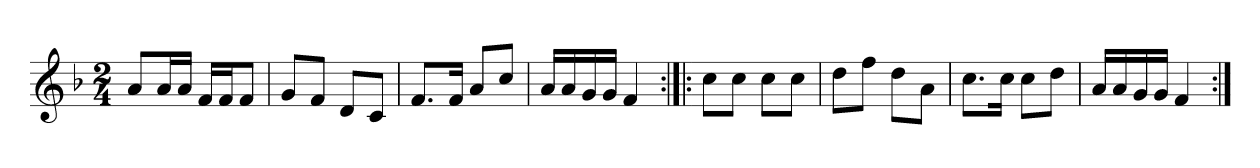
**kern
*part1
*staff1
*clefG2
*k[b-]
*M2/4
=1
8a/L
16a/L
16a/JJ
16f/LL
16f/J
8f/J
=2
8g/L
8f/J
8d/L
8c/J
=3
8.f/L
16f/Jk
8a/L
8cc/J
=4
16a/LL
16a/
16g/
16g/JJ
4f/
=5:|!|:
8cc\L
8cc\J
8cc\L
8cc\J
=6
8dd\L
8ff\J
8dd\L
8a\J
=7
8.cc\L
16cc\Jk
8cc\L
8dd\J
=8
16a/LL
16a/
16g/
16g/JJ
4f/
=:|!
*-
